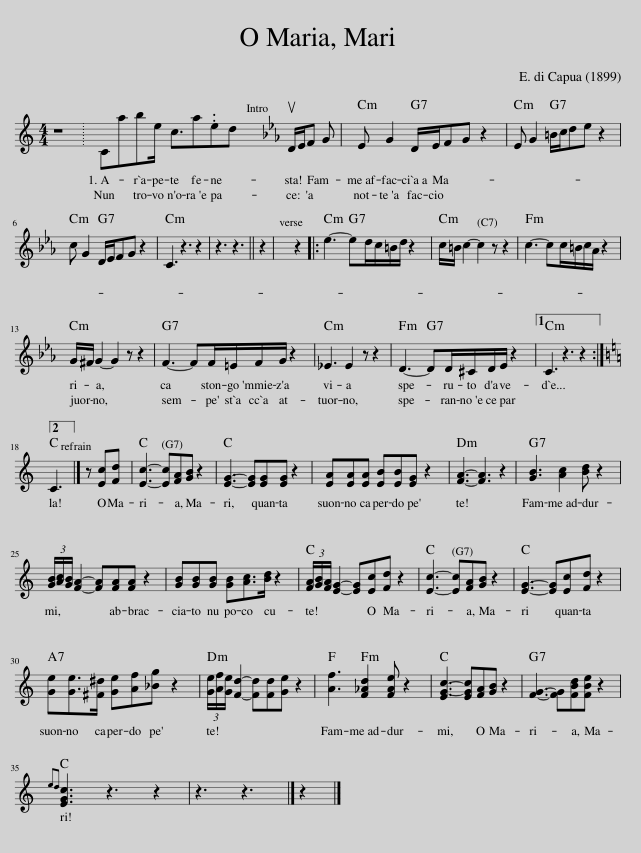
X:1
L:1/8
M:4/4
I:linebreak $
K:C
V:1 treble
V:1
 z8 | Cabe/ c3/2a.ed | uD/_E/F G | _E G2 D/E/FG z2 | _E G2 =B/c/d_e z2 |$ %5
 c G2 D/_E/FG z2 | C3 z3 z2 | z3 z3 z2 | x8 |: _e3- ed/c/=B/d/ z2 | %10
 c/=B/ c2- c2 z z2 | c3- cc/=B/c/_A/ z2 |$ G/^F/ G2- G2 z z2 | F3- FF/=E/F/G/ z2 | _E3 E2 z z2 | %15
 D3- DD/^C/D/_E/ z2 |1 C3 z3 z2 :|2$[K:C] C3 |] z [Ec][Fd] | [Ec]3- [Ec][FA][GB] z2 | %20
 [EG]3- [EG][EG][EG] z2 | [EA][EA][EA] [EB][EB][EG] z2 | [FA]3- [FA]3 z2 | [GB]3 [Ac]2 [Bd] z2 |$ (3[GB]/[Ac]/[GB]/ [FA]2- [FA][FA][FA] z2 | %25
 [GB][GB][GB] [GB][Ac]>[Bd] z2 | (3[FA]/[GB]/[FA]/ [EG]2- [EG][Ec][Fd] z2 | [Ec]3- [Ec][FA][GB] z2 | [EG]3- [EG][Ec][Fd] z2 |$ [Ge][Ge]>[^F^d] [Ge][Af][_Bg] z2 | %30
 (3[Ge]/[Af]/[Ge]/ [Fd]2- [Fd][Fd][Ge] z2 | [Af]3 [F_Ad]2 [FAe] z2 | [EG-c-]3 [EGc][FA][GB] z2 | [FG]3- [FG][FBd][FBe] z2 |${ed} [EGc]3 z3 z2 | %35
 z3 z3 z2 |] %36
